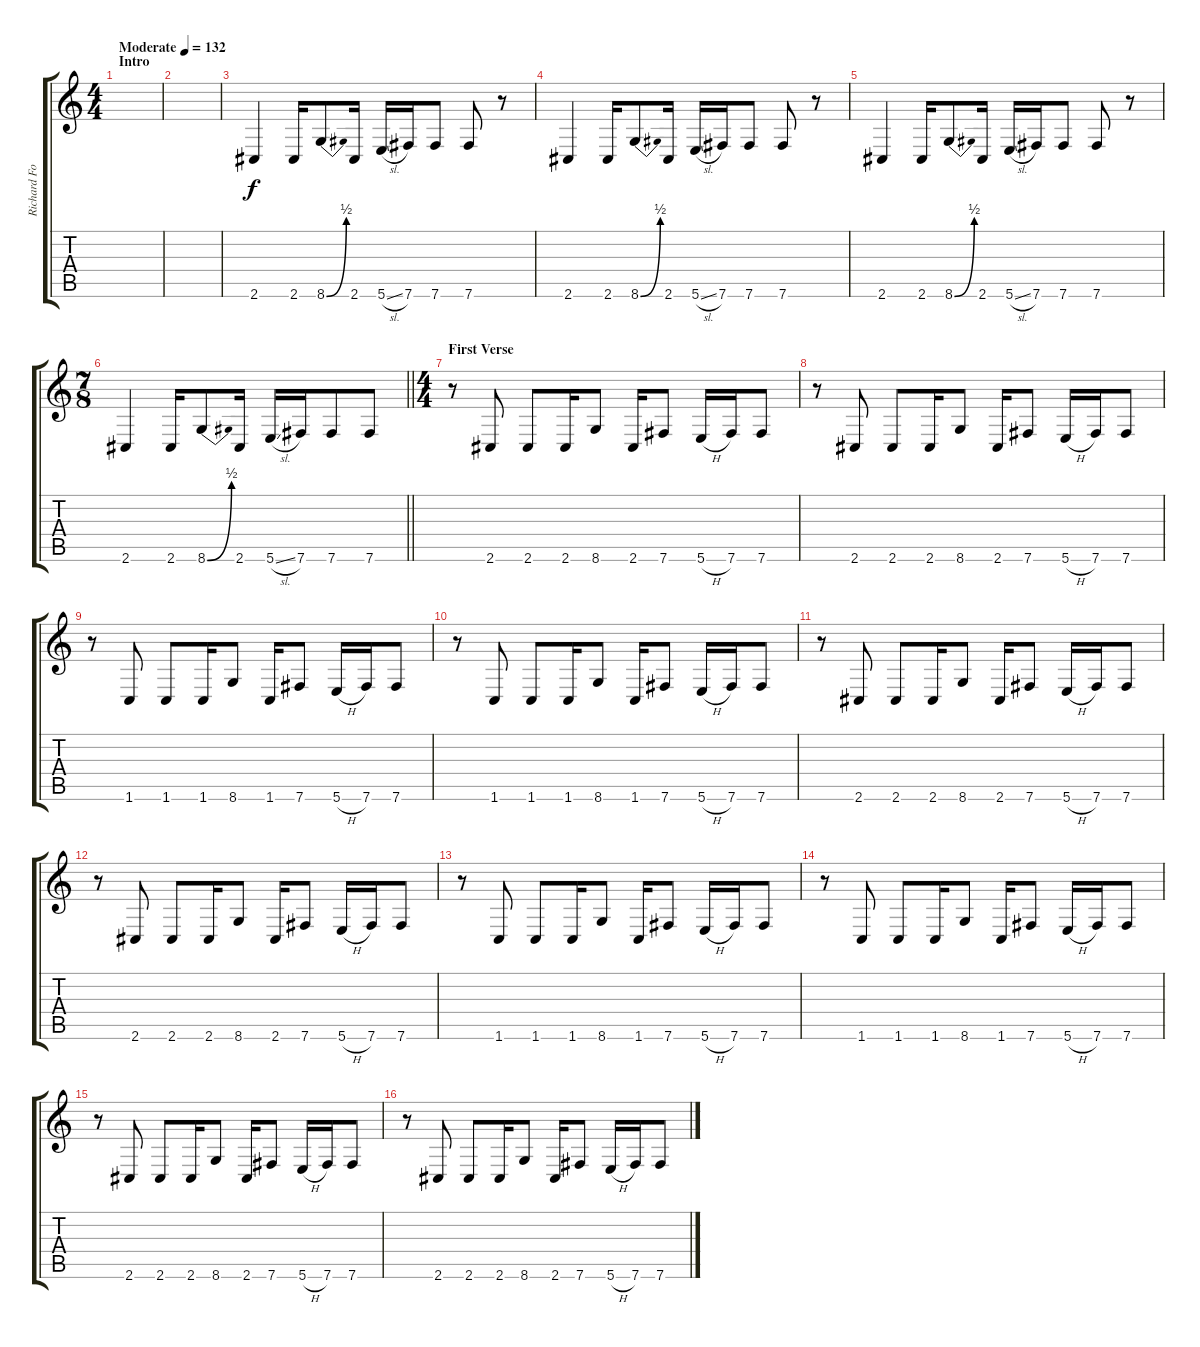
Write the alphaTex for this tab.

\track ("Richard Fortus" "Richard Fo") {instrument overdrivenguitar}
\staff {score tabs}
\tuning (Db4 Ab3 E3 B2 Gb2 B1) {hide}
\ts (4 4)
\section ("" "Intro")
\tempo (132 "Moderate")
\clef g2
\ks c
|
|
2.6.4 2.6.16 8.6{be (bend 0 0 60 2)}.8 2.6.16 5.6{sl}.16 7.6.16 7.6.8 7.6.8 r.8 |
2.6.4 2.6.16 8.6{be (bend 0 0 60 2)}.8 2.6.16 5.6{sl}.16 7.6.16 7.6.8 7.6.8 r.8 |
2.6.4 2.6.16 8.6{be (bend 0 0 60 2)}.8 2.6.16 5.6{sl}.16 7.6.16 7.6.8 7.6.8 r.8 |
\ts (7 8)
\barLineRight lightlight
2.6.4 2.6.16 8.6{be (bend 0 0 60 2)}.8 2.6.16 5.6{sl}.16 7.6.16 7.6.8 7.6.8 |
\ts (4 4)
\section ("" "First Verse")
r.8 2.6.8 2.6.8 2.6.16 8.6.8 2.6.16 7.6.8 5.6{h}.16 7.6.16 7.6.8 |
r.8 2.6.8 2.6.8 2.6.16 8.6.8 2.6.16 7.6.8 5.6{h}.16 7.6.16 7.6.8 |
r.8 1.6.8 1.6.8 1.6.16 8.6.8 1.6.16 7.6.8 5.6{h}.16 7.6.16 7.6.8 |
r.8 1.6.8 1.6.8 1.6.16 8.6.8 1.6.16 7.6.8 5.6{h}.16 7.6.16 7.6.8 |
r.8 2.6.8 2.6.8 2.6.16 8.6.8 2.6.16 7.6.8 5.6{h}.16 7.6.16 7.6.8 |
r.8 2.6.8 2.6.8 2.6.16 8.6.8 2.6.16 7.6.8 5.6{h}.16 7.6.16 7.6.8 |
r.8 1.6.8 1.6.8 1.6.16 8.6.8 1.6.16 7.6.8 5.6{h}.16 7.6.16 7.6.8 |
r.8 1.6.8 1.6.8 1.6.16 8.6.8 1.6.16 7.6.8 5.6{h}.16 7.6.16 7.6.8 |
r.8 2.6.8 2.6.8 2.6.16 8.6.8 2.6.16 7.6.8 5.6{h}.16 7.6.16 7.6.8 |
r.8 2.6.8 2.6.8 2.6.16 8.6.8 2.6.16 7.6.8 5.6{h}.16 7.6.16 7.6.8
